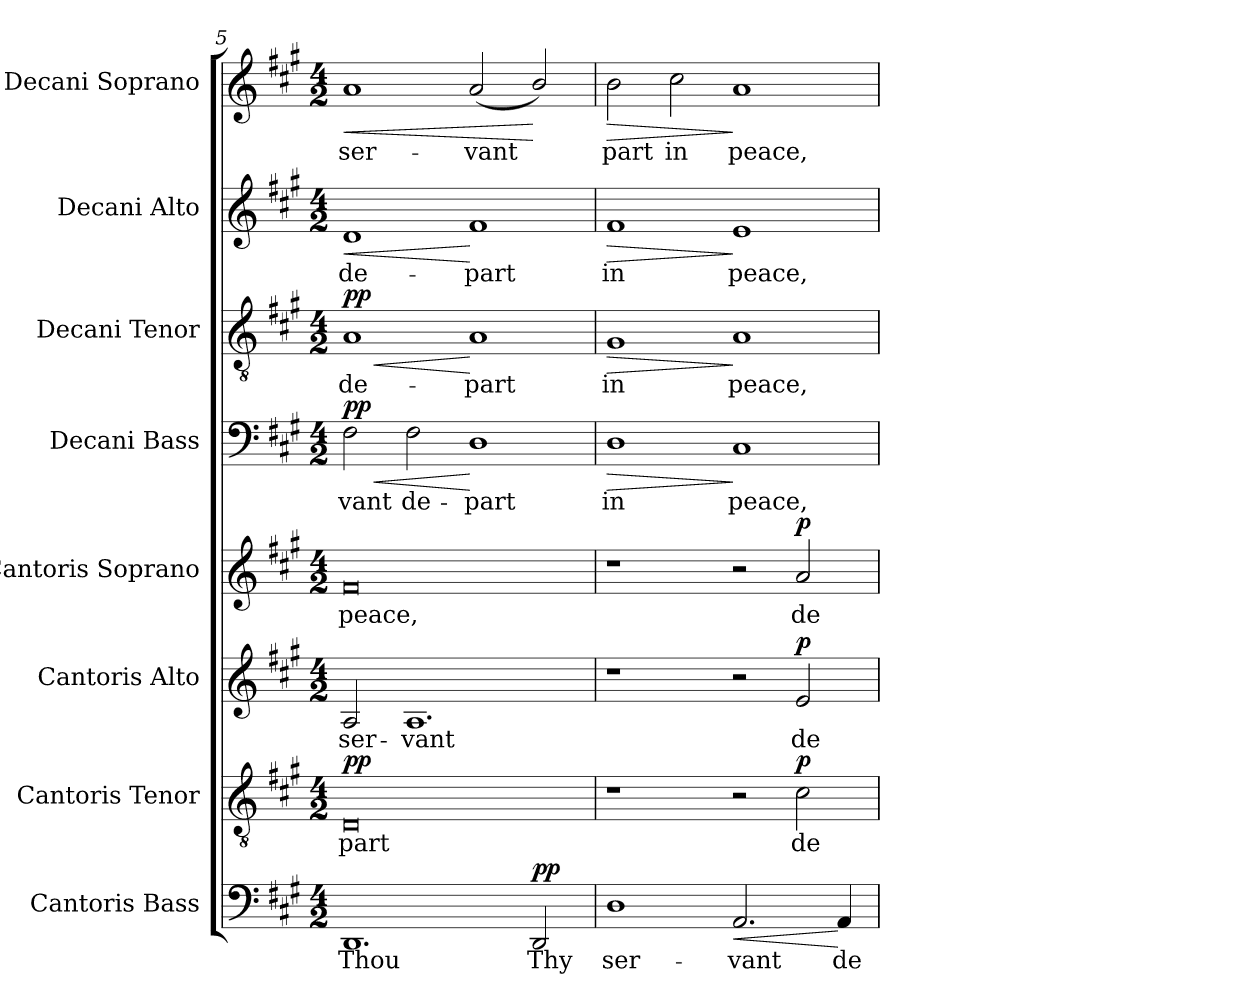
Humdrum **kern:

**kern	**text	**dynam	**kern	**text	**dynam	**kern	**text	**dynam	**kern	**text	**dynam	**kern	**text	**dynam	**kern	**text	**dynam	**kern	**text	**dynam	**kern	**text	**dynam
*part8	*part8	*part8	*part7	*part7	*part7	*part6	*part6	*part6	*part5	*part5	*part5	*part4	*part4	*part4	*part3	*part3	*part3	*part2	*part2	*part2	*part1	*part1	*part1
*staff8	*staff8	*staff8	*staff7	*staff7	*staff7	*staff6	*staff6	*staff6	*staff5	*staff5	*staff5	*staff4	*staff4	*staff4	*staff3	*staff3	*staff3	*staff2	*staff2	*staff2	*staff1	*staff1	*staff1
*I"Cantoris Bass	*	*	*I"Cantoris Tenor	*	*	*I"Cantoris Alto	*	*	*I"Cantoris Soprano	*	*	*I"Decani Bass	*	*	*I"Decani Tenor	*	*	*I"Decani Alto	*	*	*I"Decani Soprano	*	*
*I'Can. B.	*	*	*I'Can. T.	*	*	*I'Can. A.	*	*	*I'Can. S.	*	*	*I'Dec. B.	*	*	*I'Dec. T.	*	*	*I'Dec. A.	*	*	*I'Dec. S.	*	*
*clefF4	*	*	*clefGv2	*	*	*clefG2	*	*	*clefG2	*	*	*clefF4	*	*	*clefGv2	*	*	*clefG2	*	*	*clefG2	*	*
*	*	*	*ITrd7c12	*	*	*	*	*	*	*	*	*	*	*	*ITrd7c12	*	*	*	*	*	*	*	*
*k[f#c#g#]	*	*	*k[f#c#g#]	*	*	*k[f#c#g#]	*	*	*k[f#c#g#]	*	*	*k[f#c#g#]	*	*	*k[f#c#g#]	*	*	*k[f#c#g#]	*	*	*k[f#c#g#]	*	*
*A:	*	*	*A:	*	*	*A:	*	*	*A:	*	*	*A:	*	*	*A:	*	*	*A:	*	*	*A:	*	*
*M4/2	*	*	*M4/2	*	*	*M4/2	*	*	*M4/2	*	*	*M4/2	*	*	*M4/2	*	*	*M4/2	*	*	*M4/2	*	*
=5	=5	=5	=5	=5	=5	=5	=5	=5	=5	=5	=5	=5	=5	=5	=5	=5	=5	=5	=5	=5	=5	=5	=5
!	!LO:LY:b:color=#000000	!	!	!	!	!	!	!	!	!	!	!	!	!	!	!	!	!	!	!	!	!	!
!	!	!	!	!LO:LY:b:color=#000000	!	!	!	!	!	!	!	!	!	!	!	!	!	!	!	!	!	!	!
!	!	!	!	!	!	!	!LO:LY:b:color=#000000	!	!	!	!	!	!	!	!	!	!	!	!	!	!	!	!
!	!	!	!	!	!	!	!	!	!	!LO:LY:b:color=#000000	!	!	!	!	!	!	!	!	!	!	!	!	!
!	!	!	!	!	!	!	!	!	!	!	!	!	!LO:LY:b:color=#000000	!LO:HP:b	!	!	!	!	!	!	!	!	!
!	!	!	!	!	!	!	!	!	!	!	!	!	!	!	!	!LO:LY:b:color=#000000	!LO:HP:b	!	!	!	!	!	!
!	!	!	!	!	!	!	!	!	!	!	!	!	!	!	!	!	!	!	!LO:LY:b:color=#000000	!LO:HP:b	!	!	!
!	!	!	!	!	!	!	!	!	!	!	!	!	!	!	!	!	!	!	!	!	!	!LO:LY:b:color=#000000	!LO:HP:b
1.DDi	Thou	.	0DDi	-part	pp	2Ai/	ser-	.	0f#i	peace,	.	2F#i\	-vant	< pp	1AAi	de-	< pp	1di	de-	<	1ai	ser-	<
!	!	!	!	!	!	!	!LO:LY:b:color=#000000	!	!	!	!	!	!	!	!	!	!	!	!	!	!	!	!
!	!	!	!	!	!	!	!	!	!	!	!	!	!LO:LY:b:color=#000000	!	!	!	!	!	!	!	!	!	!
.	.	.	.	.	.	1.Ai	-vant	.	.	.	.	2F#i\	de-	.	.	.	.	.	.	.	.	.	.
!	!	!	!	!	!	!	!	!	!	!	!	!	!LO:LY:b:color=#000000	!	!	!	!	!	!	!	!	!	!
!	!	!	!	!	!	!	!	!	!	!	!	!	!	!	!	!LO:LY:b:color=#000000	!	!	!	!	!	!	!
!	!	!	!	!	!	!	!	!	!	!	!	!	!	!	!	!	!	!	!LO:LY:b:color=#000000	!	!	!	!
!	!	!	!	!	!	!	!	!	!	!	!	!	!	!	!	!	!	!	!	!	!	!LO:LY:b:color=#000000	!
.	.	.	.	.	.	.	.	.	.	.	.	1Di	-part	[	1AAi	-part	[	1f#i	-part	[	(2ai/	-vant	.
!	!LO:LY:b:color=#000000	!	!	!	!	!	!	!	!	!	!	!	!	!	!	!	!	!	!	!	!	!	!
2DDi/	Thy	pp	.	.	.	.	.	.	.	.	.	.	.	.	.	.	.	.	.	.	2bi/)	.	[
!!LO:PB:g=z
=6	=6	=6	=6	=6	=6	=6	=6	=6	=6	=6	=6	=6	=6	=6	=6	=6	=6	=6	=6	=6	=6	=6	=6
!	!LO:LY:b:color=#000000	!	!	!	!	!	!	!	!	!	!	!	!	!	!	!	!	!	!	!	!	!	!
!	!	!	!	!	!	!	!	!	!	!	!	!	!LO:LY:b:color=#000000	!LO:HP:b	!	!	!	!	!	!	!	!	!
!	!	!	!	!	!	!	!	!	!	!	!	!	!	!	!	!LO:LY:b:color=#000000	!LO:HP:b	!	!	!	!	!	!
!	!	!	!	!	!	!	!	!	!	!	!	!	!	!	!	!	!	!	!LO:LY:b:color=#000000	!LO:HP:b	!	!	!
!	!	!	!	!	!	!	!	!	!	!	!	!	!	!	!	!	!	!	!	!	!	!LO:LY:b:color=#000000	!LO:HP:b
1Di	ser-	.	1r	.	.	1r	.	.	1r	.	.	1Di	in	>	1GG#i	in	>	1f#i	in	>	2bi\	part	>
!	!	!	!	!	!	!	!	!	!	!	!	!	!	!	!	!	!	!	!	!	!	!LO:LY:b:color=#000000	!
.	.	.	.	.	.	.	.	.	.	.	.	.	.	.	.	.	.	.	.	.	2cc#i\	in	.
!	!LO:LY:b:color=#000000	!LO:HP:b	!	!	!	!	!	!	!	!	!	!	!	!	!	!	!	!	!	!	!	!	!
!	!	!	!	!	!	!	!	!	!	!	!	!	!LO:LY:b:color=#000000	!	!	!	!	!	!	!	!	!	!
!	!	!	!	!	!	!	!	!	!	!	!	!	!	!	!	!LO:LY:b:color=#000000	!	!	!	!	!	!	!
!	!	!	!	!	!	!	!	!	!	!	!	!	!	!	!	!	!	!	!LO:LY:b:color=#000000	!	!	!	!
!	!	!	!	!	!	!	!	!	!	!	!	!	!	!	!	!	!	!	!	!	!	!LO:LY:b:color=#000000	!
2.AAi/	-vant	<	2r	.	.	2r	.	.	2r	.	.	1C#i	peace,	]	1AAi	peace,	]	1ei	peace,	]	1ai	peace,	]
!	!	!	!	!LO:LY:b:color=#000000	!	!	!	!	!	!	!	!	!	!	!	!	!	!	!	!	!	!	!
!	!	!	!	!	!	!	!LO:LY:b:color=#000000	!	!	!	!	!	!	!	!	!	!	!	!	!	!	!	!
!	!	!	!	!	!	!	!	!	!	!LO:LY:b:color=#000000	!	!	!	!	!	!	!	!	!	!	!	!	!
.	.	.	2C#i\	de	p	2ei/	de-	p	2ai/	de-	p	.	.	.	.	.	.	.	.	.	.	.	.
!	!LO:LY:b:color=#000000	!	!	!	!	!	!	!	!	!	!	!	!	!	!	!	!	!	!	!	!	!	!
4AAi/	de-	[	.	.	.	.	.	.	.	.	.	.	.	.	.	.	.	.	.	.	.	.	.
=	=	=	=	=	=	=	=	=	=	=	=	=	=	=	=	=	=	=	=	=	=	=	=
*-	*-	*-	*-	*-	*-	*-	*-	*-	*-	*-	*-	*-	*-	*-	*-	*-	*-	*-	*-	*-	*-	*-	*-
